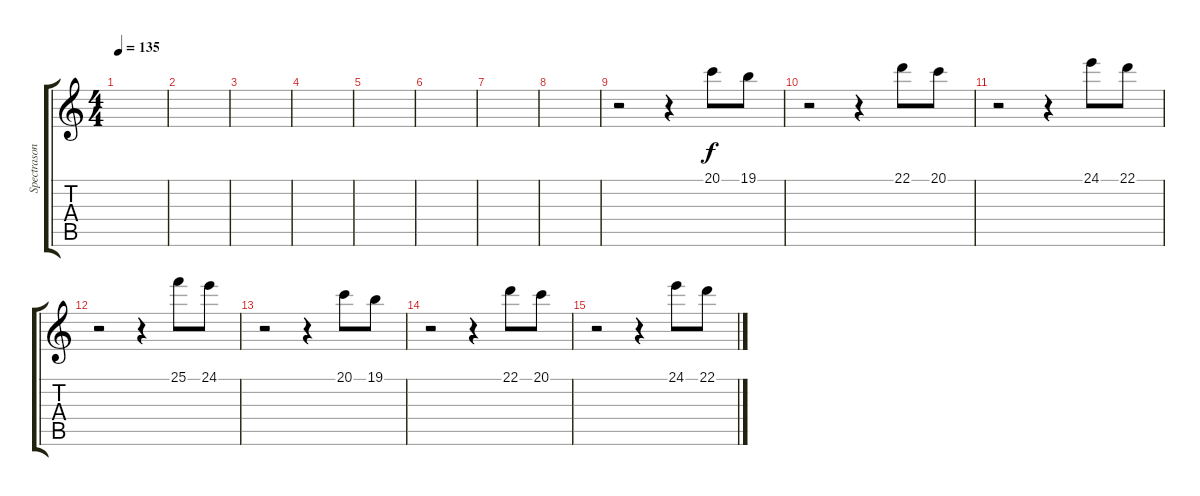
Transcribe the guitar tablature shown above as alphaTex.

\track ("Spectrasonics Omnisphere" "Spectrason") {instrument tremolostrings}
\staff {score tabs}
\tuning (E4 B3 G3 D3 A2 E2) {hide}
\ts (4 4)
\tempo 135
\clef g2
\ks c
|
|
|
|
|
|
|
|
r.2 r.4 20.1.8 19.1.8 |
r.2 r.4 22.1.8 20.1.8 |
r.2 r.4 24.1.8 22.1.8 |
r.2 r.4 25.1.8 24.1.8 |
r.2 r.4 20.1.8 19.1.8 |
r.2 r.4 22.1.8 20.1.8 |
r.2 r.4 24.1.8 22.1.8
